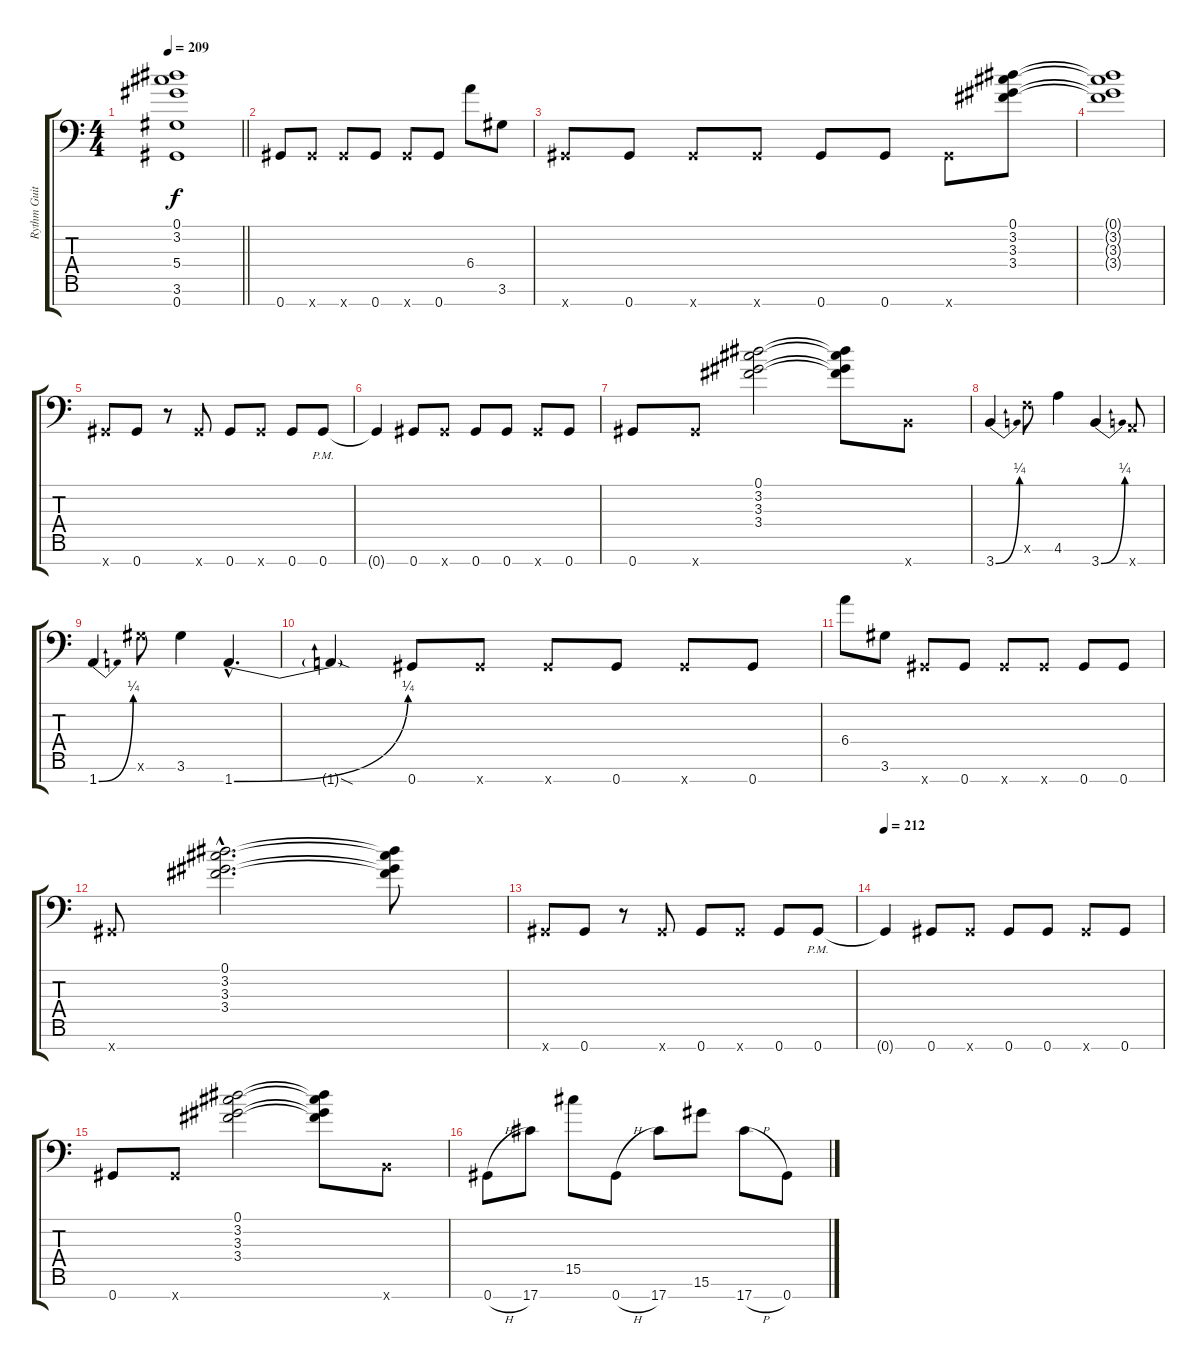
\track ("Rythm Guitar #2" "Rythm Guit") {instrument distortionguitar}
\staff {score tabs}
\tuning (Eb4 Bb3 F3 Eb3 Bb2 F2 Ab1) {hide}
\ts (4 4)
\tempo 209
\clef f4
\barLineRight lightlight
\ks c
(0.1{t} 3.2{t} 5.4{t} 3.6{t} 0.7{t}).1{dy f} |
\section ("" "")
0.7.8 0.7{x}.8 0.7{x}.8 0.7.8 0.7{x}.8 0.7.8 6.4.8 3.6.8 |
0.7{x}.8 0.7.8 0.7{x}.8 0.7{x}.8 0.7.8 0.7.8 0.7{x}.8 (0.1 3.2 3.3 3.4).8 |
(0.1{t} 3.2{t} 3.3{t} 3.4{t}).1 |
0.7{x}.8 0.7.8 r.8 0.7{x}.8 0.7.8 0.7{x}.8 0.7.8 0.7{pm}.8 |
0.7{t}.4 0.7.8 0.7{x}.8 0.7.8 0.7.8 0.7{x}.8 0.7.8 |
0.7.8 0.7{x}.8 (0.1 3.2 3.3 3.4).2 (0.1{t} 3.2{t} 3.3{t} 3.4{t}).8 3.7{x}.8 |
3.7{be (bend 0 0 60 1)}.4 0.6{x}.8 4.6.4 3.7{be (bend 0 0 60 1)}.4 1.7{x}.8 |
1.7{be (bend 0 0 60 1)}.4 3.6{x}.8 3.6.4 1.7{be (bend 0 0 60 1) hac}.4{d} |
1.7{sod t}.4 0.7.8 0.7{x}.8 0.7{x}.8 0.7.8 0.7{x}.8 0.7.8 |
6.4.8 3.6.8 0.7{x}.8 0.7.8 0.7{x}.8 0.7{x}.8 0.7.8 0.7.8 |
0.7{x}.8 (0.1{hac} 3.2{hac} 3.3{hac} 3.4{hac}).2{d} (0.1{t} 3.2{t} 3.3{t} 3.4{t}).8 |
0.7{x}.8 0.7.8 r.8 0.7{x}.8 0.7.8 0.7{x}.8 0.7.8 0.7{pm}.8 |
\tempo 212
0.7{t}.4 0.7.8 0.7{x}.8 0.7.8 0.7.8 0.7{x}.8 0.7.8 |
0.7.8 0.7{x}.8 (0.1 3.2 3.3 3.4).2 (0.1{t} 3.2{t} 3.3{t} 3.4{t}).8 3.7{x}.8 |
0.7{h}.8 17.7.8 15.5.8 0.7{h}.8 17.7.8 15.6.8 17.7{h}.8 0.7.8
